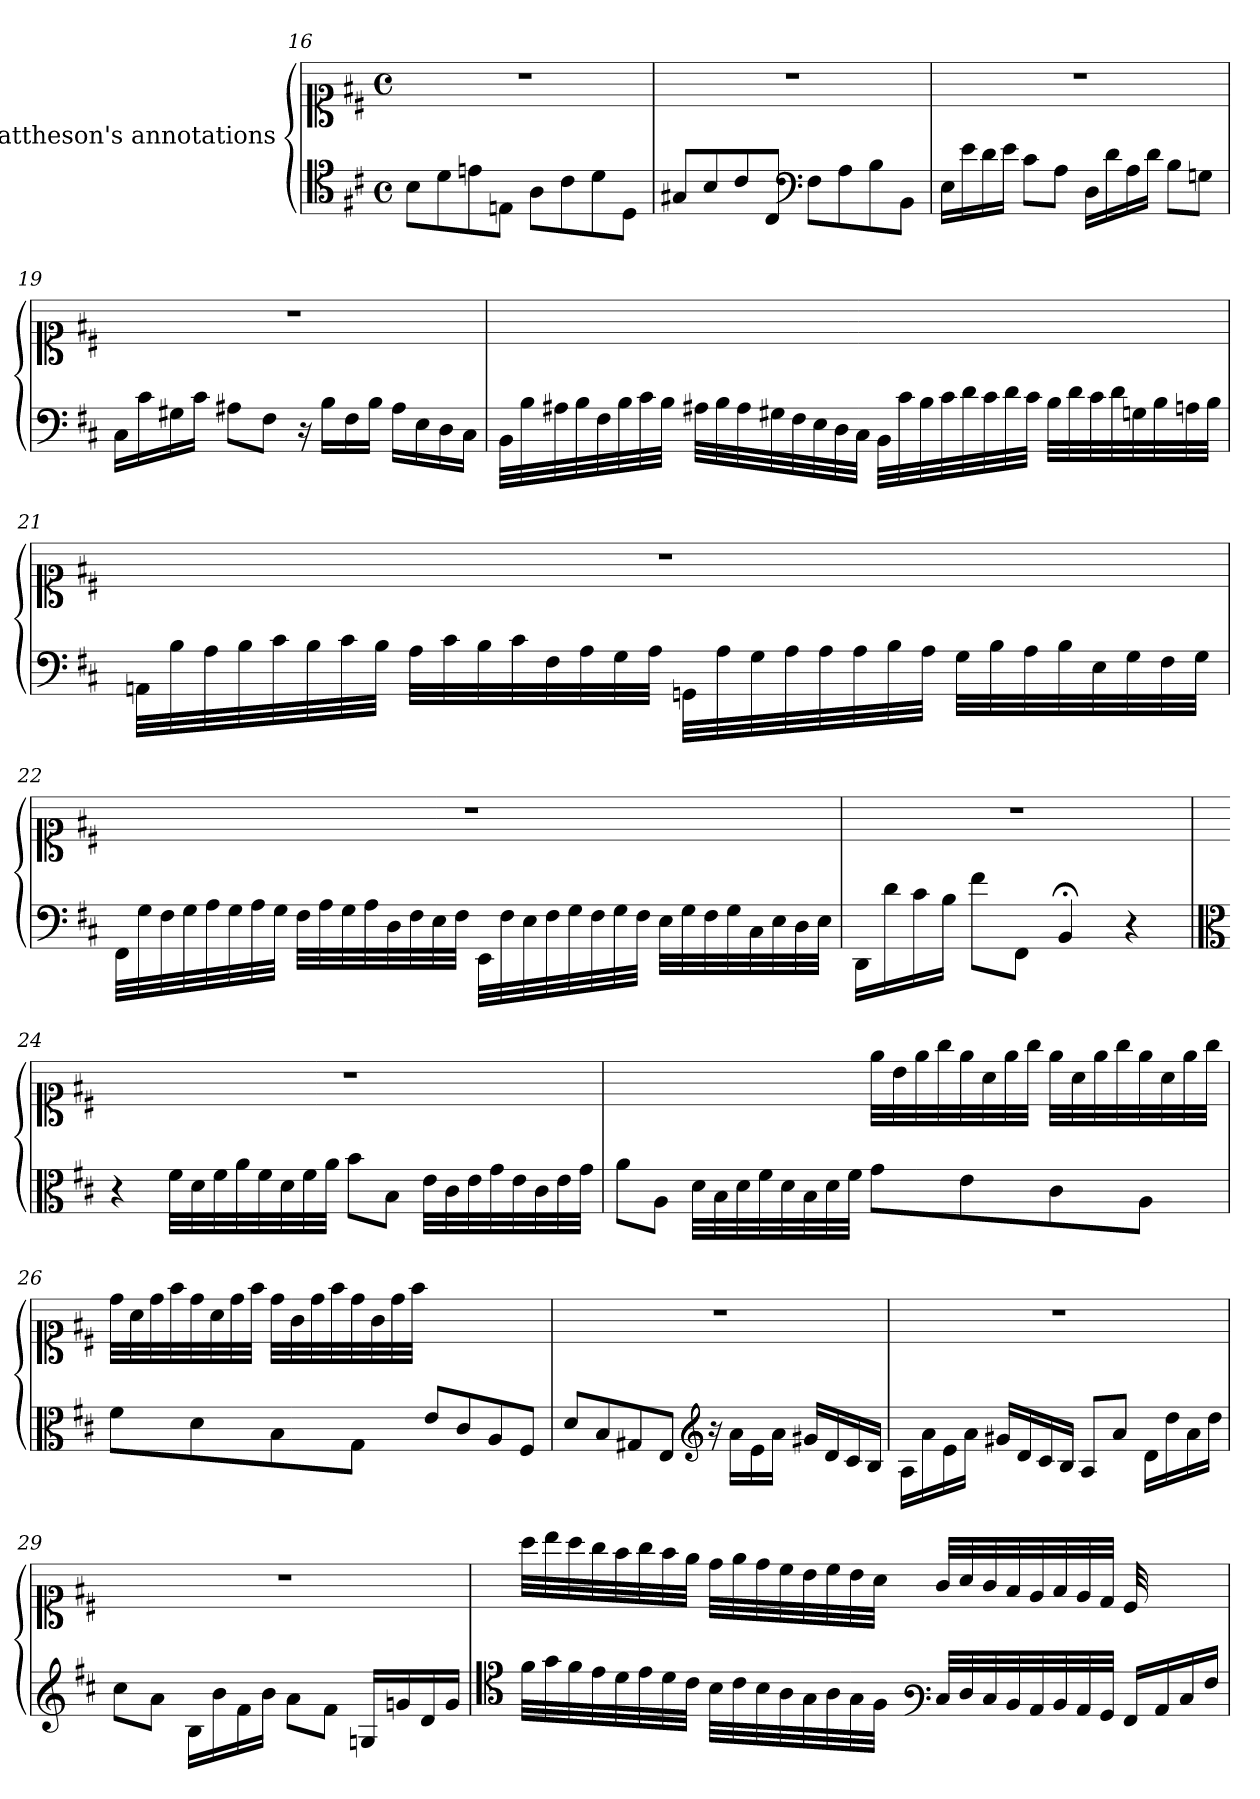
**kern	**kern
*part2	*part1
*staff2	*staff1
*	*I"Mattheson's annotations
!!LO:LB:g=z
*clefC4	*clefC1
*k[f#c#]	*k[f#c#]
*M4/4	*M4/4
*met(c)	*met(c)
=16	=16
8B\L	1r
8d\	.
8en\	.
8En\J	.
8A\L	.
8c#\	.
8d\	.
8D\J	.
=17	=17
8G#X/L	1r
8B/	.
8c#/	.
8C#/J	.
*clefF4	*
8F#\L	.
8A\	.
8B\	.
8BB\J	.
=18	=18
16E\LL	1r
16e\	.
16d\	.
16e\JJ	.
8c#\L	.
8A\J	.
16D\LL	.
16d\	.
16A\	.
16d\JJ	.
8B\L	.
8Gn\J	.
=19	=19
16C#\LL	1r
16c#\	.
16G#X\	.
16c#\JJ	.
8A#X\L	.
8F#\J	.
16r	.
16B\LL	.
16F#\	.
16B\JJ	.
16A#\LL	.
16E\	.
16D\	.
16C#\JJ	.
=20	=20
32BB\LLL	1ryy
32B\	.
32A#X\	.
32B\	.
32F#\	.
32B\	.
32c#\	.
32B\JJJ	.
32A#X\LLL	.
32B\	.
32A#\	.
32G#X\	.
32F#\	.
32E\	.
32D\	.
32C#\JJJ	.
32BB\LLL	.
32c#\	.
32B\	.
32c#\	.
32d\	.
32c#\	.
32d\	.
32c#\JJJ	.
32B\LLL	.
32d\	.
32c#\	.
32d\	.
32Gn\	.
32B\	.
32An\	.
32B\JJJ	.
!!LO:LB:g=z
=21	=21
32AAn\LLL	1r
32B\	.
32A\	.
32B\	.
32c#\	.
32B\	.
32c#\	.
32B\JJJ	.
32A\LLL	.
32c#\	.
32B\	.
32c#\	.
32F#\	.
32A\	.
32G\	.
32A\JJJ	.
32GGn\LLL	.
32A\	.
32G\	.
32A\	.
32A\	.
32A\	.
32B\	.
32A\JJJ	.
32G\LLL	.
32B\	.
32A\	.
32B\	.
32E\	.
32G\	.
32F#\	.
32G\JJJ	.
=22	=22
32FF#\LLL	1r
32G\	.
32F#\	.
32G\	.
32A\	.
32G\	.
32A\	.
32G\JJJ	.
32F#\LLL	.
32A\	.
32G\	.
32A\	.
32D\	.
32F#\	.
32E\	.
32F#\JJJ	.
32EE\LLL	.
32F#\	.
32E\	.
32F#\	.
32G\	.
32F#\	.
32G\	.
32F#\JJJ	.
32E\LLL	.
32G\	.
32F#\	.
32G\	.
32C#\	.
32E\	.
32D\	.
32E\JJJ	.
!!LO:LB:g=z
=23	=23
16DD\LL	1r
16d\	.
16c#\	.
16B\JJ	.
8f#\L	.
8FF#\J	.
4BB;</	.
4r	.
=24	=24
*clefC3	*
4r	1r
32f#\LLL	.
32d\	.
32f#\	.
32a\	.
32f#\	.
32d\	.
32f#\	.
32a\JJJ	.
8b\L	.
8B\J	.
32e\LLL	.
32c#\	.
32e\	.
32g\	.
32e\	.
32c#\	.
32e\	.
32g\JJJ	.
!!LO:LB:g=z
=25	=25
*^	*
8a\L	2ryy	2ryy
8A\J	.	.
32d\LLL	.	.
32B\	.	.
32d\	.	.
32f#\	.	.
32d\	.	.
32B\	.	.
32d\	.	.
32f#\JJJ	.	.
8g\L	2ryy	32ee\LLL
.	.	32b\
.	.	32ee\
.	.	32gg\
8e\	.	32ee\
.	.	32a\
.	.	32ee\
.	.	32gg\JJJ
8c#\	.	32ee\LLL
.	.	32a\
.	.	32ee\
.	.	32gg\
8A\J	.	32ee\
.	.	32a\
.	.	32ee\
.	.	32gg\JJJ
*v	*v	*
=26	=26
8f#\L	32dd\LLL
.	32a\
.	32dd\
.	32ff#\
8d\	32dd\
.	32a\
.	32dd\
.	32ff#\JJJ
8B\	32dd\LLL
.	32g\
.	32dd\
.	32ff#\
8G\J	32dd\
.	32g\
.	32dd\
.	32ff#\JJJ
8e/L	2ryy
8c#/	.
8A/	.
8F#/J	.
!!LO:LB:g=z
=27	=27
*^	*
8d/L	2ryy	1r
8B/	.	.
8G#X/	.	.
8E/J	.	.
*clefG2	*	*
16r	2ryy	.
16a\LL	.	.
16e\	.	.
16a\JJ	.	.
16g#X/LL	.	.
16d/	.	.
16c#/	.	.
16B/JJ	.	.
*v	*v	*
=28	=28
16A\LL	1r
16a\	.
16e\	.
16a\JJ	.
16g#X/LL	.
16d/	.
16c#/	.
16B/JJ	.
8A/L	.
8a/J	.
16d\LL	.
16dd\	.
16a\	.
16dd\JJ	.
=29	=29
8cc#\L	1r
8a\J	.
16B\LL	.
16b\	.
16f#\	.
16b\JJ	.
8a\L	.
8f#\J	.
16Gn/LL	.
16gn/	.
16d/	.
16g/JJ	.
!!LO:LB:g=z
=30	=30
*clefC4	*
32f#\LLL	32aa\LLL
32g\	32bb\
32f#\	32aa\
32e\	32gg\
32d\	32ff#\
32e\	32gg\
32d\	32ff#\
32c#\JJJ	32ee\JJJ
32B\LLL	32dd\LLL
32c#\	32ee\
32B\	32dd\
32A\	32cc#\
32G\	32b\
32A\	32cc#\
32G\	32b\
32F#\JJJ	32a\JJJ
*clefF3	*
32E/LLL	32g/LLL
32F#/	32a/
32E/	32g/
32D/	32f#/
32C#/	32e/
32D/	32f#/
32C#/	32e/
32BB/JJJ	32d/JJJ
16AA/LL	32c#/
.	8..ryy
16C#/	.
16E/	.
16A/JJ	.
=	=
*-	*-
